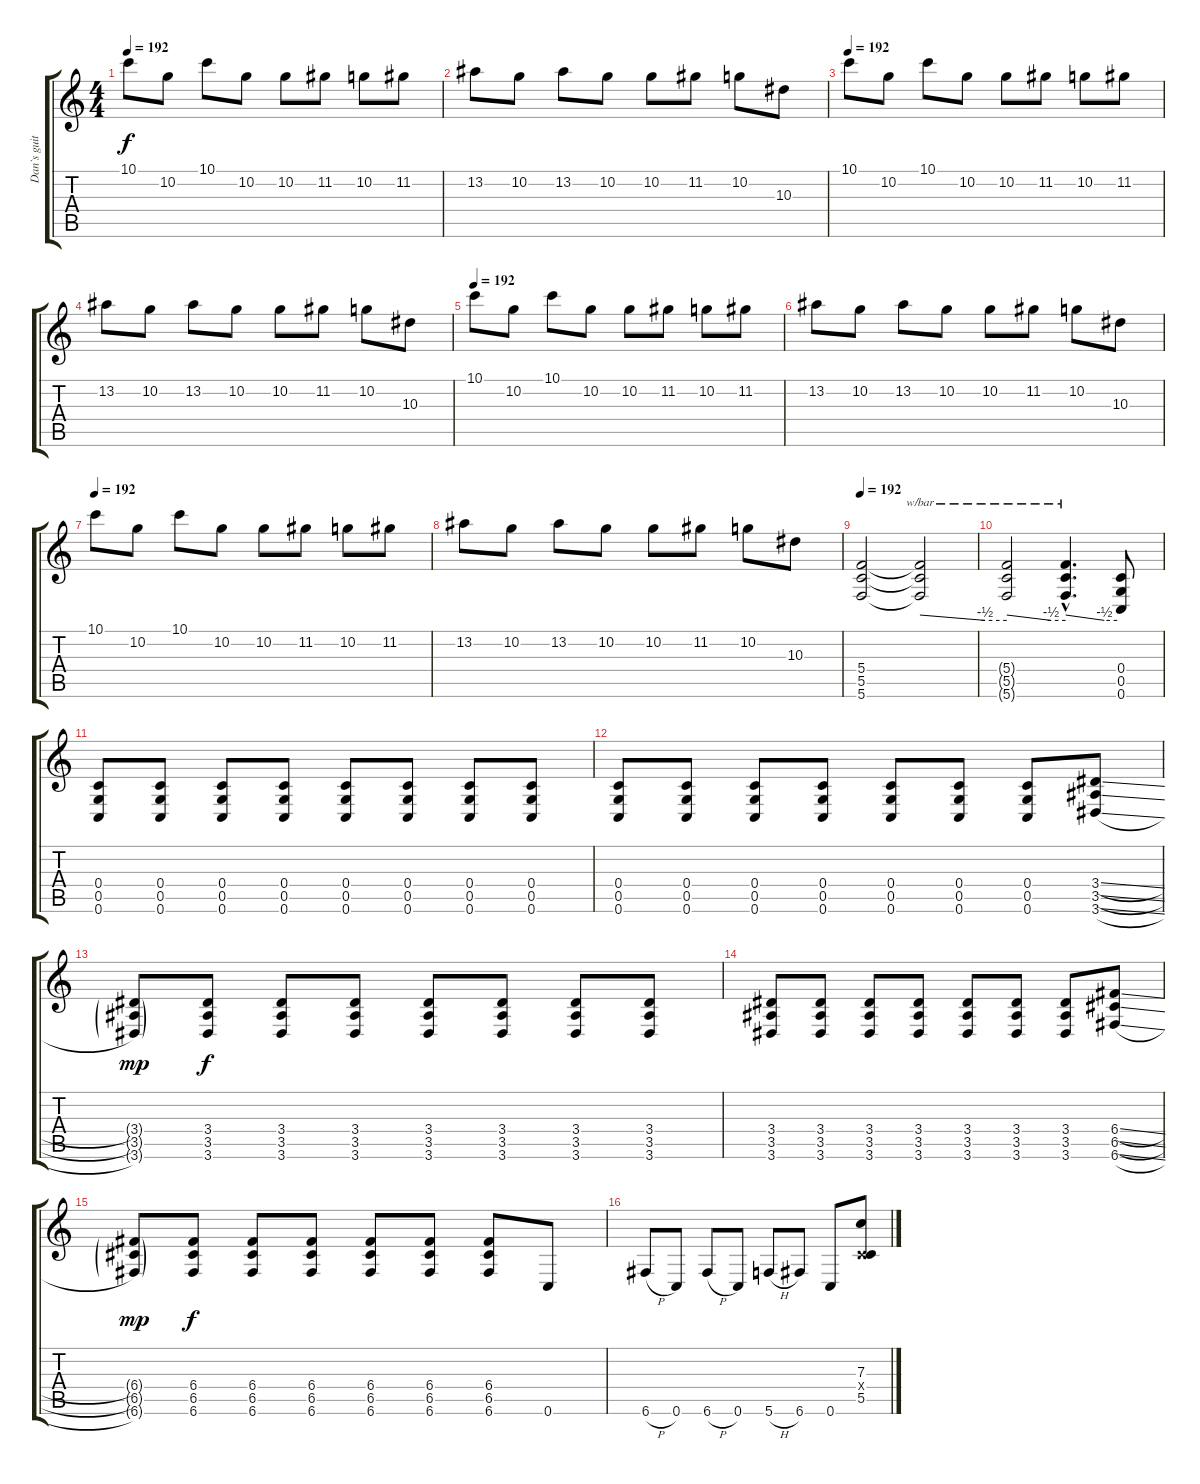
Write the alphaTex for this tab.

\track ("Dan`s guitar" "Dan`s guit") {instrument distortionguitar}
\staff {score tabs}
\tuning (D4 A3 F3 C3 G2 C2) {hide}
\ts (4 4)
\tempo 192
\clef g2
\ks c
10.1.8{dy f} 10.2.8 10.1.8 10.2.8 10.2.8 11.2.8 10.2.8 11.2.8 |
13.2.8 10.2.8 13.2.8 10.2.8 10.2.8 11.2.8 10.2.8 10.3.8 |
\tempo 192
10.1.8 10.2.8 10.1.8 10.2.8 10.2.8 11.2.8 10.2.8 11.2.8 |
13.2.8 10.2.8 13.2.8 10.2.8 10.2.8 11.2.8 10.2.8 10.3.8 |
\tempo 192
10.1.8 10.2.8 10.1.8 10.2.8 10.2.8 11.2.8 10.2.8 11.2.8 |
13.2.8 10.2.8 13.2.8 10.2.8 10.2.8 11.2.8 10.2.8 10.3.8 |
\tempo 192
10.1.8 10.2.8 10.1.8 10.2.8 10.2.8 11.2.8 10.2.8 11.2.8 |
13.2.8 10.2.8 13.2.8 10.2.8 10.2.8 11.2.8 10.2.8 10.3.8 |
\tempo 192
(5.4 5.5 5.6).2 (5.4{t} 5.5{t} 5.6{t}).2{tbe (custom default 0 0 45 -2 60 -2)} |
(5.4{t} 5.5{t} 5.6{t}).2{tbe (custom default 0 0 45 -2 60 -2)} (5.4{hac t} 5.5{hac t} 5.6{hac t}).4{d tbe (custom default 0 0 45 -2 60 -2)} (0.4 0.5 0.6).8 |
(0.4 0.5 0.6).8 (0.4 0.5 0.6).8 (0.4 0.5 0.6).8 (0.4 0.5 0.6).8 (0.4 0.5 0.6).8 (0.4 0.5 0.6).8 (0.4 0.5 0.6).8 (0.4 0.5 0.6).8 |
(0.4 0.5 0.6).8 (0.4 0.5 0.6).8 (0.4 0.5 0.6).8 (0.4 0.5 0.6).8 (0.4 0.5 0.6).8 (0.4 0.5 0.6).8 (0.4 0.5 0.6).8 (3.4{sl} 3.5{sl} 3.6{sl}).8 |
(3.4{g} 3.5{g} 3.6{g}).8{dy mp} (3.4 3.5 3.6).8{dy f} (3.4 3.5 3.6).8 (3.4 3.5 3.6).8 (3.4 3.5 3.6).8 (3.4 3.5 3.6).8 (3.4 3.5 3.6).8 (3.4 3.5 3.6).8 |
(3.4 3.5 3.6).8 (3.4 3.5 3.6).8 (3.4 3.5 3.6).8 (3.4 3.5 3.6).8 (3.4 3.5 3.6).8 (3.4 3.5 3.6).8 (3.4 3.5 3.6).8 (6.4{sl} 6.5{sl} 6.6{sl}).8 |
(6.4{g} 6.5{g} 6.6{g}).8{dy mp} (6.4 6.5 6.6).8{dy f} (6.4 6.5 6.6).8 (6.4 6.5 6.6).8 (6.4 6.5 6.6).8 (6.4 6.5 6.6).8 (6.4 6.5 6.6).8 0.6.8 |
6.6{h}.8 0.6.8 6.6{h}.8 0.6.8 5.6{h}.8 6.6.8 0.6.8 (7.3{sl} 0.4{x} 5.5{sl}).8
